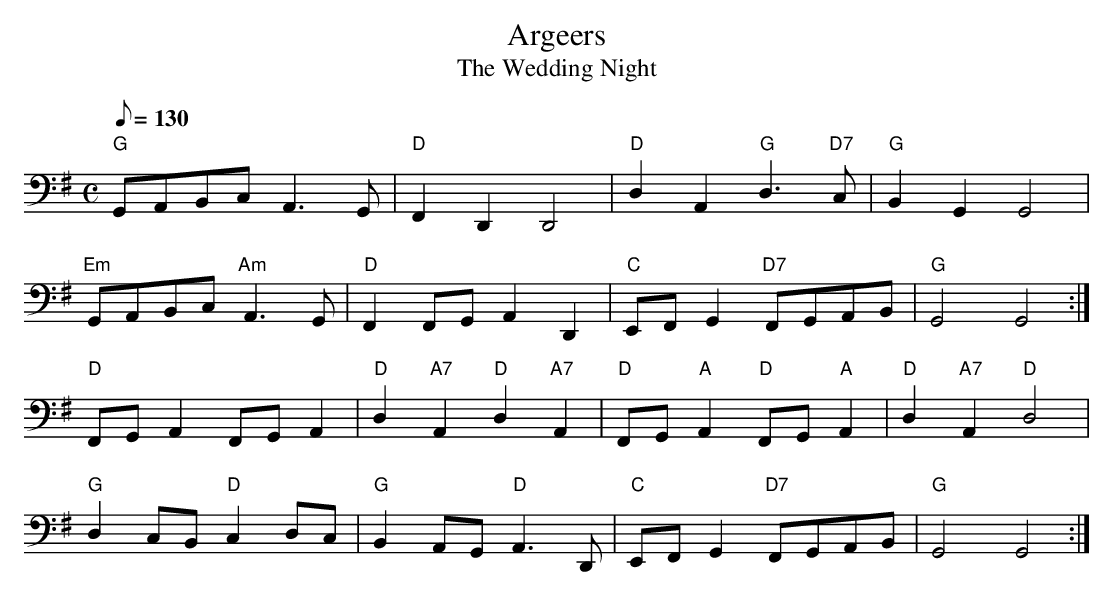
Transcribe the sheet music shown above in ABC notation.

X:1
T:Argeers
T:The Wedding Night
M:C
L:1/8
Q:130
K:G clef=bass middle=d
"G" GABc A2>G2 | "D" F2D2 D4 | "D" d2A2 "G" d3 "D7" c | "G" B2G2 G4 |
"Em" GABc "Am" A2>G2 | "D" F2 FG A2D2 | "C" EFG2 "D7" FGAB | "G" G4 G4 :|
"D" FGA2 FGA2 | "D" d2 "A7" A2 "D" d2 "A7" A2 |\
"D" FG "A" A2 "D" FG "A" A2 | "D" d2 "A7" A2 "D" d4 |
"G" d2cB "D" c2dc | "G" B2AG "D" A3D | "C" EFG2 "D7" FGAB | "G" G4 G4 :|
